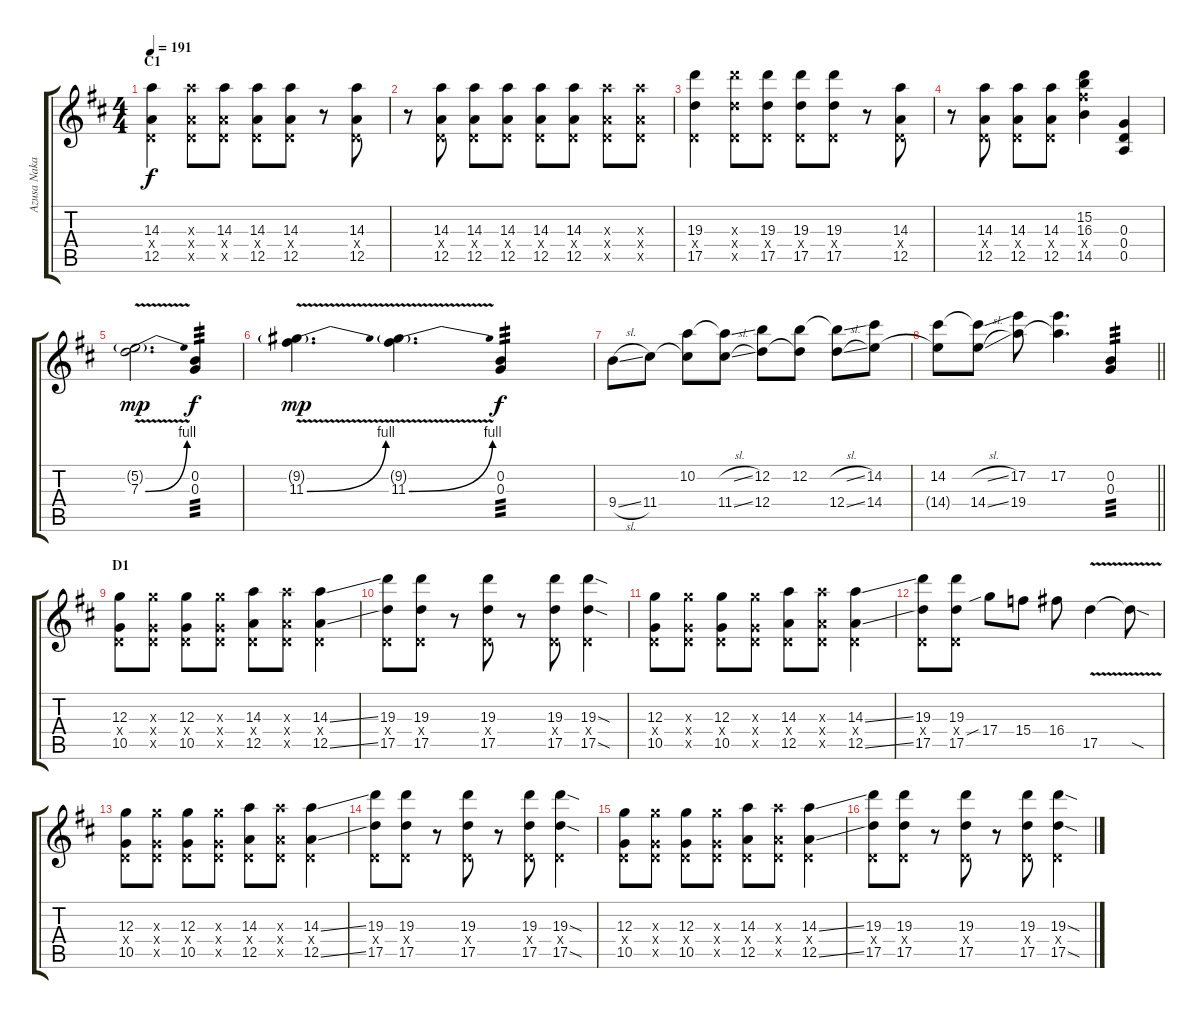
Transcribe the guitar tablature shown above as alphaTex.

\track ("Azusa Nakano" "Azusa Naka") {instrument overdrivenguitar}
\staff {score tabs}
\tuning (E4 B3 G3 D3 A2 E2) {hide}
\ts (4 4)
\section ("" "C1")
\tempo 191
\clef g2
\ks d
(14.3 0.4{x} 12.5).4{dy f} (14.3{x} 0.4{x} 12.5{x}).8 (14.3 0.4{x} 12.5{x}).8 (14.3 0.4{x} 12.5).8 (14.3 0.4{x} 12.5).8 r.8 (14.3 0.4{x} 12.5).8 |
r.8 (14.3 0.4{x} 12.5).8 (14.3 0.4{x} 12.5).8 (14.3 0.4{x} 12.5).8 (14.3 0.4{x} 12.5).8 (14.3 0.4{x} 12.5).8 (14.3{x} 0.4{x} 12.5{x}).8 (14.3{x} 0.4{x} 12.5{x}).8 |
(19.3 0.4{x} 17.5).4 (19.3{x} 0.4{x} 17.5{x}).8 (19.3 0.4{x} 17.5).8 (19.3 0.4{x} 17.5).8 (19.3 0.4{x} 17.5).8 r.8 (14.3 0.4{x} 12.5).8 |
r.8 (14.3 0.4{x} 12.5).8 (14.3 0.4{x} 12.5).8 (14.3 0.4{x} 12.5).8 (15.2 16.3 16.4{x} 14.5).4 (0.3 0.4 0.5).4 |
(5.2{g} 7.3{be (bend 0 0 60 4) v}).2{d dy mp} (0.2 0.3).4{tp 3 dy f} |
(9.2{g} 11.3{be (bend 0 0 60 4) v}).4{d dy mp} (9.2{g} 11.3{be (bend 0 0 60 4) v}).4{d} (0.2 0.3).4{tp 3 dy f} |
9.4{sl}.8 11.4.8 (10.2 11.4{t}).8 (10.2{sl t} 11.4{sl}).8 (12.2 12.4).8 (12.2 12.4{t}).8 (12.2{sl t} 12.4{sl}).8 (14.2 14.4).8 |
\barLineRight lightlight
(14.2 14.4{t}).8 (14.2{sl t} 14.4{sl}).8 (17.2 19.4).8 (17.2 19.4{t}).4{d} (0.2 0.3).4{tp 3} |
\section ("" "D1")
(12.3 0.4{x} 10.5).8 (12.3{x} 0.4{x} 10.5{x}).8 (12.3 0.4{x} 10.5).8 (12.3{x} 0.4{x} 10.5{x}).8 (14.3 0.4{x} 12.5).8 (14.3{x} 0.4{x} 12.5{x}).8 (14.3{ss} 0.4{x} 12.5{ss}).4 |
(19.3 0.4{x} 17.5).8 (19.3 0.4{x} 17.5).8 r.8 (19.3 0.4{x} 17.5).8 r.8 (19.3 0.4{x} 17.5).8 (19.3{sod} 0.4{x} 17.5{sod}).4 |
(12.3 0.4{x} 10.5).8 (12.3{x} 0.4{x} 10.5{x}).8 (12.3 0.4{x} 10.5).8 (12.3{x} 0.4{x} 10.5{x}).8 (14.3 0.4{x} 12.5).8 (14.3{x} 0.4{x} 12.5{x}).8 (14.3{ss} 0.4{x} 12.5{ss}).4 |
(19.3 0.4{x} 17.5).8 (19.3 0.4{x} 17.5).8 17.4{sib}.8 15.4.8 16.4.8 17.5{v}.4 17.5{sod t}.8 |
(12.3 0.4{x} 10.5).8 (12.3{x} 0.4{x} 10.5{x}).8 (12.3 0.4{x} 10.5).8 (12.3{x} 0.4{x} 10.5{x}).8 (14.3 0.4{x} 12.5).8 (14.3{x} 0.4{x} 12.5{x}).8 (14.3{ss} 0.4{x} 12.5{ss}).4 |
(19.3 0.4{x} 17.5).8 (19.3 0.4{x} 17.5).8 r.8 (19.3 0.4{x} 17.5).8 r.8 (19.3 0.4{x} 17.5).8 (19.3{sod} 0.4{x} 17.5{sod}).4 |
(12.3 0.4{x} 10.5).8 (12.3{x} 0.4{x} 10.5{x}).8 (12.3 0.4{x} 10.5).8 (12.3{x} 0.4{x} 10.5{x}).8 (14.3 0.4{x} 12.5).8 (14.3{x} 0.4{x} 12.5{x}).8 (14.3{ss} 0.4{x} 12.5{ss}).4 |
(19.3 0.4{x} 17.5).8 (19.3 0.4{x} 17.5).8 r.8 (19.3 0.4{x} 17.5).8 r.8 (19.3 0.4{x} 17.5).8 (19.3{sod} 0.4{x} 17.5{sod}).4
